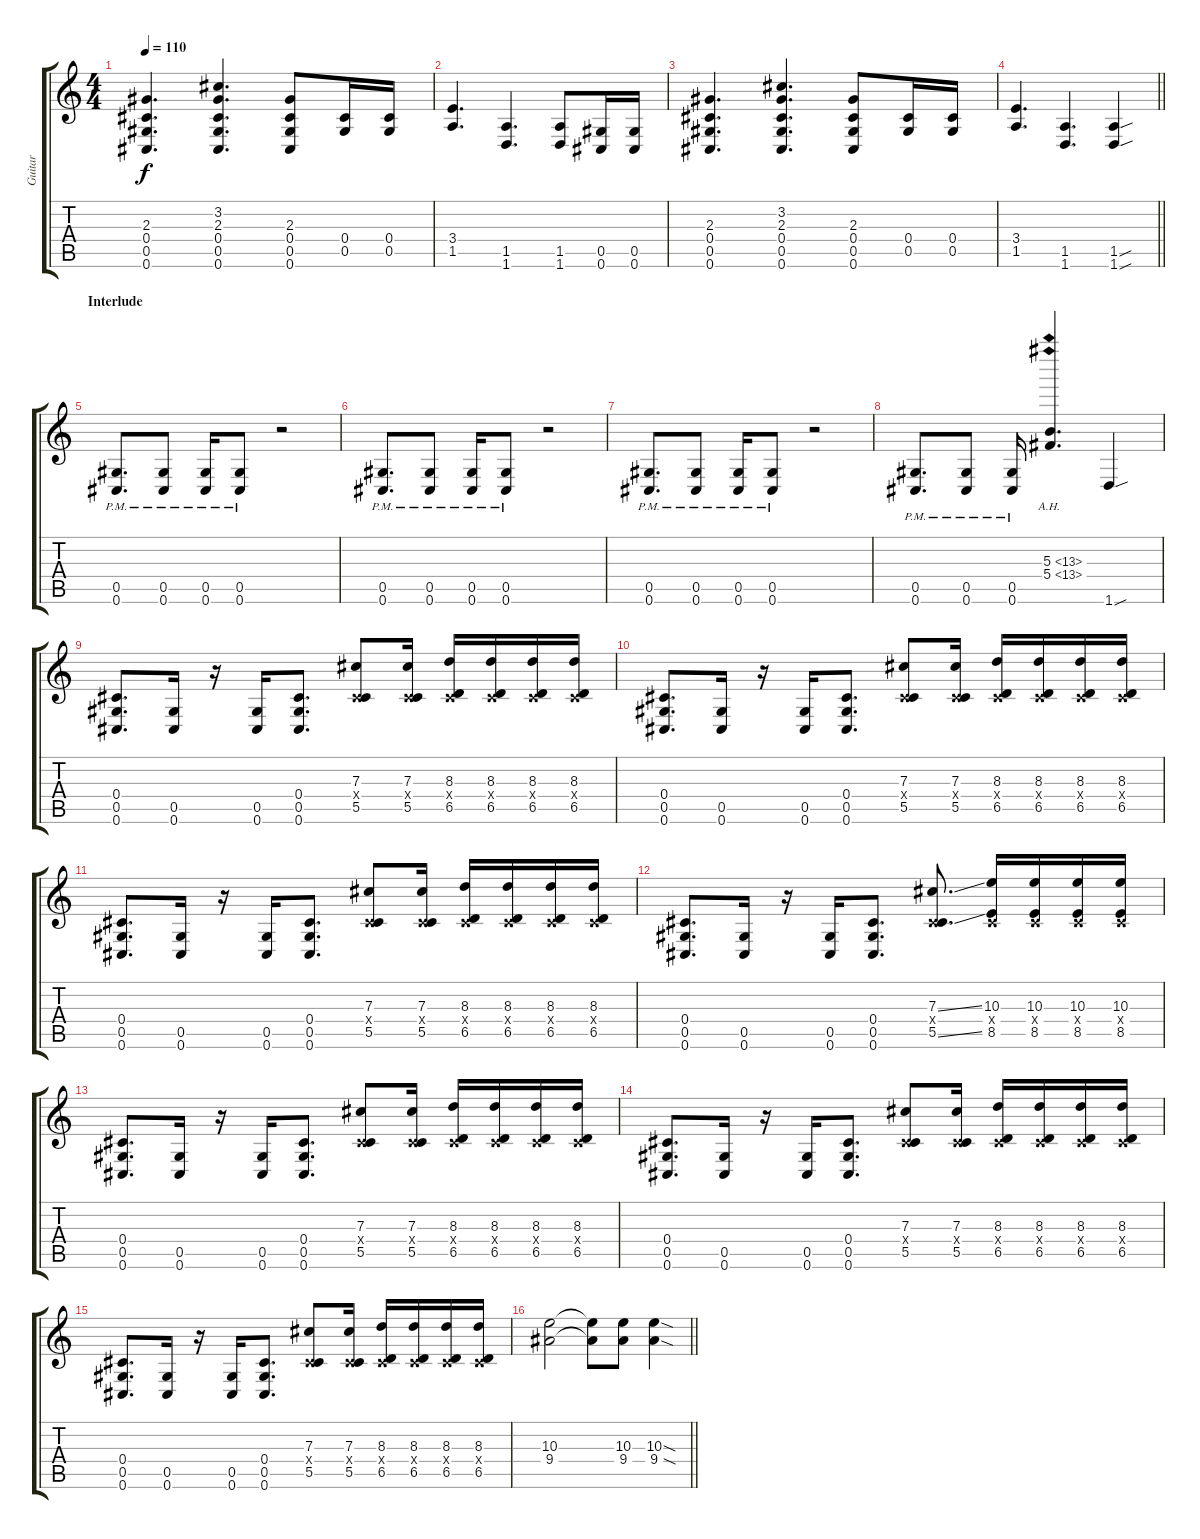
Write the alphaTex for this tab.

\track ("Guitar" "Guitar") {instrument distortionguitar}
\staff {score tabs}
\tuning (Eb4 Bb3 Gb3 Db3 Ab2 Db2) {hide}
\ts (4 4)
\tempo 110
\clef g2
\ks c
(2.3 0.4 0.5 0.6).4{d dy f} (3.2 2.3 0.4 0.5 0.6).4{d} (2.3 0.4 0.5 0.6).8 (0.4 0.5).16 (0.4 0.5).16 |
(3.4 1.5).4{d} (1.5 1.6).4{d} (1.5 1.6).8 (0.5 0.6).16 (0.5 0.6).16 |
(2.3 0.4 0.5 0.6).4{d} (3.2 2.3 0.4 0.5 0.6).4{d} (2.3 0.4 0.5 0.6).8 (0.4 0.5).16 (0.4 0.5).16 |
\barLineRight lightlight
(3.4 1.5).4{d} (1.5 1.6).4{d} (1.5{sou} 1.6{sou}).4 |
\section ("" "Interlude")
(0.5{pm} 0.6{pm}).8{d} (0.5{pm} 0.6{pm}).8 (0.5{pm} 0.6{pm}).16 (0.5{pm} 0.6{pm}).8 r.2 |
(0.5{pm} 0.6{pm}).8{d} (0.5{pm} 0.6{pm}).8 (0.5{pm} 0.6{pm}).16 (0.5{pm} 0.6{pm}).8 r.2 |
(0.5{pm} 0.6{pm}).8{d} (0.5{pm} 0.6{pm}).8 (0.5{pm} 0.6{pm}).16 (0.5{pm} 0.6{pm}).8 r.2 |
(0.5{pm} 0.6{pm}).8{d} (0.5{pm} 0.6{pm}).8 (0.5{pm} 0.6{pm}).16 (5.3{ah 8} 5.4{ah 8}).4{d} 1.6{sou}.4 |
(0.4 0.5 0.6).8{d} (0.5 0.6).16 r.16 (0.5 0.6).16 (0.4 0.5 0.6).8{d} (7.3 0.4{x} 5.5).8 (7.3 0.4{x} 5.5).16 (8.3 0.4{x} 6.5).16 (8.3 0.4{x} 6.5).16 (8.3 0.4{x} 6.5).16 (8.3 0.4{x} 6.5).16 |
(0.4 0.5 0.6).8{d} (0.5 0.6).16 r.16 (0.5 0.6).16 (0.4 0.5 0.6).8{d} (7.3 0.4{x} 5.5).8 (7.3 0.4{x} 5.5).16 (8.3 0.4{x} 6.5).16 (8.3 0.4{x} 6.5).16 (8.3 0.4{x} 6.5).16 (8.3 0.4{x} 6.5).16 |
(0.4 0.5 0.6).8{d} (0.5 0.6).16 r.16 (0.5 0.6).16 (0.4 0.5 0.6).8{d} (7.3 0.4{x} 5.5).8 (7.3 0.4{x} 5.5).16 (8.3 0.4{x} 6.5).16 (8.3 0.4{x} 6.5).16 (8.3 0.4{x} 6.5).16 (8.3 0.4{x} 6.5).16 |
(0.4 0.5 0.6).8{d} (0.5 0.6).16 r.16 (0.5 0.6).16 (0.4 0.5 0.6).8{d} (7.3{ss} 0.4{x} 5.5{ss}).8{d} (10.3 0.4{x} 8.5).16 (10.3 0.4{x} 8.5).16 (10.3 0.4{x} 8.5).16 (10.3 0.4{x} 8.5).16 |
(0.4 0.5 0.6).8{d} (0.5 0.6).16 r.16 (0.5 0.6).16 (0.4 0.5 0.6).8{d} (7.3 0.4{x} 5.5).8 (7.3 0.4{x} 5.5).16 (8.3 0.4{x} 6.5).16 (8.3 0.4{x} 6.5).16 (8.3 0.4{x} 6.5).16 (8.3 0.4{x} 6.5).16 |
(0.4 0.5 0.6).8{d} (0.5 0.6).16 r.16 (0.5 0.6).16 (0.4 0.5 0.6).8{d} (7.3 0.4{x} 5.5).8 (7.3 0.4{x} 5.5).16 (8.3 0.4{x} 6.5).16 (8.3 0.4{x} 6.5).16 (8.3 0.4{x} 6.5).16 (8.3 0.4{x} 6.5).16 |
(0.4 0.5 0.6).8{d} (0.5 0.6).16 r.16 (0.5 0.6).16 (0.4 0.5 0.6).8{d} (7.3 0.4{x} 5.5).8 (7.3 0.4{x} 5.5).16 (8.3 0.4{x} 6.5).16 (8.3 0.4{x} 6.5).16 (8.3 0.4{x} 6.5).16 (8.3 0.4{x} 6.5).16 |
\barLineRight lightlight
(10.3 9.4).2 (10.3{t} 9.4{t}).8 (10.3 9.4).8 (10.3{sod} 9.4{sod}).4
